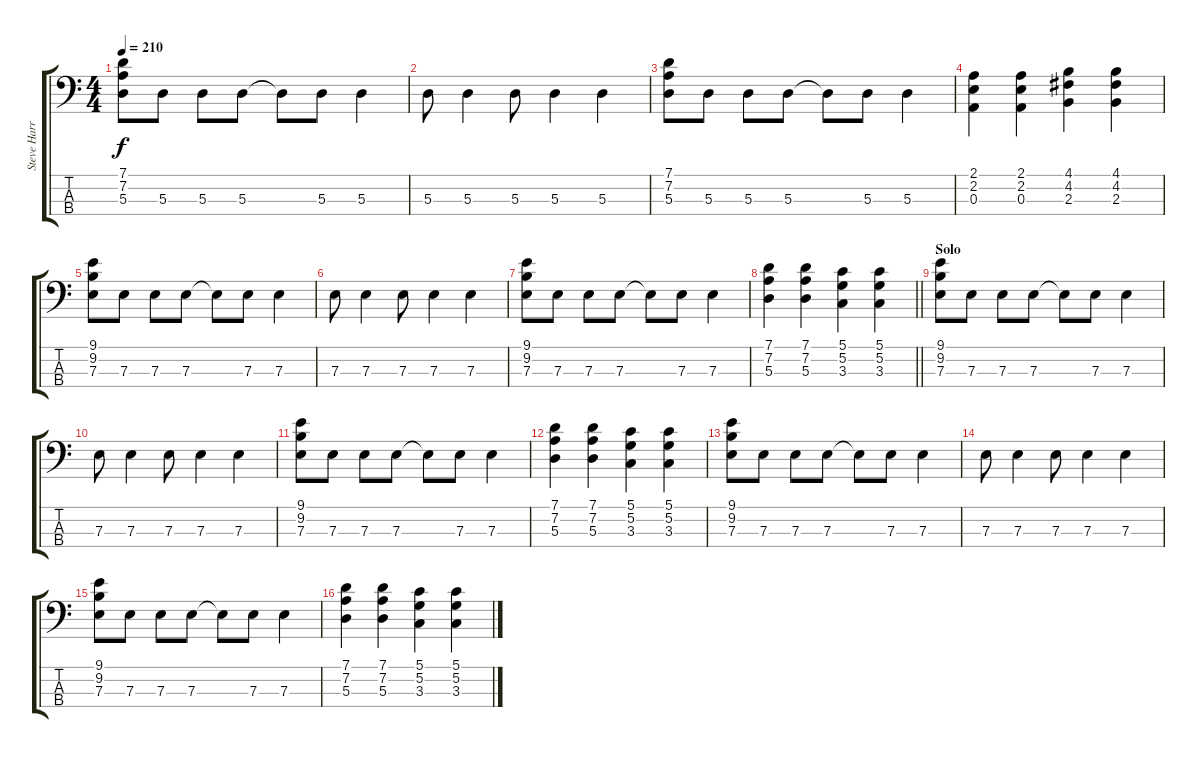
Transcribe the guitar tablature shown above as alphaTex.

\track ("Steve Harris" "Steve Harr") {instrument electricbassfinger}
\staff {score tabs}
\tuning (G2 D2 A1 E1) {hide}
\ts (4 4)
\tempo 210
\clef f4
\ks c
(7.1 7.2 5.3).8{dy f} 5.3.8 5.3.8 5.3.8 5.3{t}.8 5.3.8 5.3.4 |
5.3.8 5.3.4 5.3.8 5.3.4 5.3.4 |
(7.1 7.2 5.3).8 5.3.8 5.3.8 5.3.8 5.3{t}.8 5.3.8 5.3.4 |
(2.1 2.2 0.3).4 (2.1 2.2 0.3).4 (4.1 4.2 2.3).4 (4.1 4.2 2.3).4 |
(9.1 9.2 7.3).8 7.3.8 7.3.8 7.3.8 7.3{t}.8 7.3.8 7.3.4 |
7.3.8 7.3.4 7.3.8 7.3.4 7.3.4 |
(9.1 9.2 7.3).8 7.3.8 7.3.8 7.3.8 7.3{t}.8 7.3.8 7.3.4 |
\barLineRight lightlight
(7.1 7.2 5.3).4 (7.1 7.2 5.3).4 (5.1 5.2 3.3).4 (5.1 5.2 3.3).4 |
\section ("" "Solo")
(9.1 9.2 7.3).8 7.3.8 7.3.8 7.3.8 7.3{t}.8 7.3.8 7.3.4 |
7.3.8 7.3.4 7.3.8 7.3.4 7.3.4 |
(9.1 9.2 7.3).8 7.3.8 7.3.8 7.3.8 7.3{t}.8 7.3.8 7.3.4 |
(7.1 7.2 5.3).4 (7.1 7.2 5.3).4 (5.1 5.2 3.3).4 (5.1 5.2 3.3).4 |
(9.1 9.2 7.3).8 7.3.8 7.3.8 7.3.8 7.3{t}.8 7.3.8 7.3.4 |
7.3.8 7.3.4 7.3.8 7.3.4 7.3.4 |
(9.1 9.2 7.3).8 7.3.8 7.3.8 7.3.8 7.3{t}.8 7.3.8 7.3.4 |
(7.1 7.2 5.3).4 (7.1 7.2 5.3).4 (5.1 5.2 3.3).4 (5.1 5.2 3.3).4
